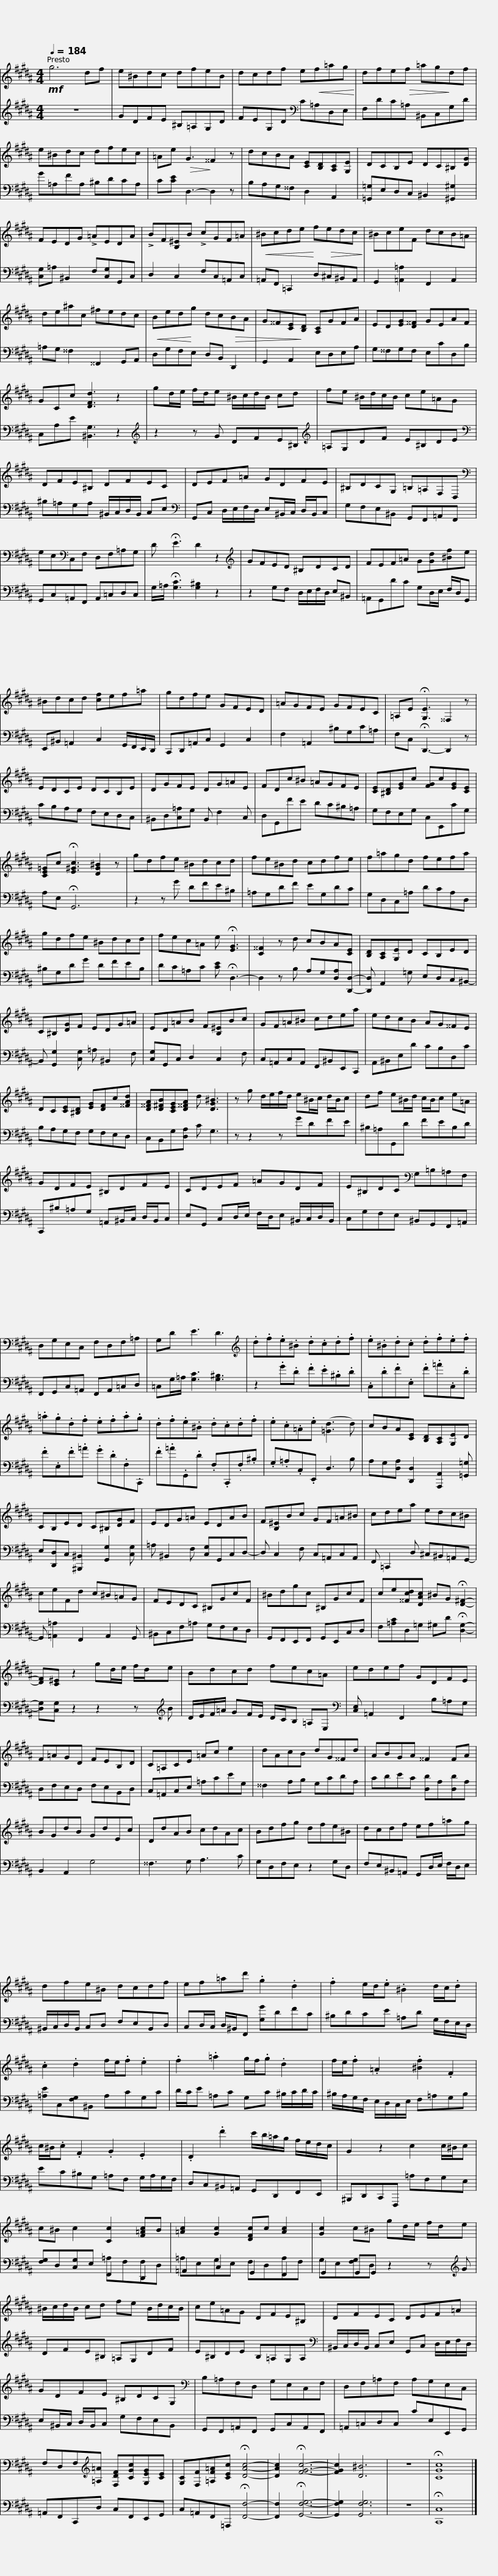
X:1
%%score { 1 | ( 2 3 ) }
L:1/8
Q:1/4=184
M:4/4
I:linebreak $
K:B
V:1 treble
V:2 treble
V:3 treble
V:1
!mf! g6 df | e^Bdc dfeB | dcdf e!<(!f=ag!<)! | dfe!>(!f =ag!>)!df |$ e^Bdc dfec | %5
 =Ae!>(! G3!>)! ^^F2 z | dcBA [CE][B,D][A,C][G,E] | DCB,E DC^B,[DG] |$ FEDG !>!=AEDA | !>!BF[B,^E]B !>!cGF=A | %10
!<(! ^Bcde!<)! f!>(!edc!>)! | ^BceF dcB=A |$ de!courtesy!^ac !courtesy!^fedc |!<(! Bed!<)!g dc!>(!BA | G^^F[CE]!>)![B,D] [A,C]GFA | %15
 ED[EG][D^^F] GEAF | GCc [DFd]3 z2 |$ gd/e/ f/d/e ^B/c/d/B/ cd | fe ^B/d/c/B/ ce=AG | DFE^B, DFEC |$ %20
 DEF=A GDFE | ^B,DCG, =B,=A,F,D, |[K:bass] G,E,[K:bass]C,F, D,F,=A,G, | D !fermata!E3 D2 z2 |$[K:treble] GFED ^B,DCD | %25
 FEF=A G[Gd][^Bf]e | ^Bdcd [cf]ef=a | gdfe GFED |$ =AGFE GFEC | =A,E !fermata![G,E]3 ^^F,2 z | %30
 EDCE DCB,E | DGFE DG=AE |$ FDc^B =AGFE | [CE][^B,D][EG]c [FG]c[EG][CE] | [CE=G]c !fermata![E^Gc]3 [DG^B]2 z | %35
 gdfe ^Bdcd |$ fe^Bd cdfe | f=agd fefa | gdfe ^Bdcd | fec=A e !fermata![EG]3 |$ %40
 [C^^F]2 z d cBA[CE] | [B,D][A,C][G,E]D CB,ED | C^B,[DG]F EDG=A | ED=AB F[B,^E]Bc |$ GF=A^B cdea | %45
 edcB AG^^FE | DC[CE][^B,D] [EG][DF]c[^^FAd] | [D^^FA][D^FB][CEG][D^^FA] d [DG^B]3 |$ z g d/e/f/d/ e^B/c/ d/B/c | df e^B/d/ c/B/c e=A | %50
 GDFE ^B,DFE |$ CDEF =AGDF | E^B,DC[K:bass] G,=B,=A,F, | D,G,E,C, F,D,F,=A, |$ G,D E3 D3 | %55
[K:treble] .d.f.e.^B .d.c.d.f | .e.^B.d.c .d.f.e.f | .=a.g.d.f .e.f.a.g |$ .d.f.e.^B .d.c.d.f | .e.c.=A.e ([=Gd]3 d) | %60
 cBA[CE] [B,D][A,C][G,E]D | CB,ED C^B,[DG]F |$ EDG=A EDAB | F[B,^E]Bc GF=A^B | cdea edc^B | %65
 ceFd c^B=AG |$ FEDC ^B,GcF | ^Bdgc ^B,GcF | ce[^^Fcd][DAc] ^BG !fermata![D^F]2- | [DF][C^E] z2 gd/e/ f/d/e |$ %70
 Bdcd fec=A | edef GDFE | F=AGD FEB,D |$ C=A,CE =Ac e2 | dAcB dG^^Fd | %75
 ABGA ^^F2 FA | BGdB GdEc |$ DdAB cdAc | Bdfg dfe^B | dcdf ef=ag | %80
 dfe^B dcdf |$ ef=ad' .g2 .d2 | .f2 e/d/.e .^B2 d/c/.d | .c2 .d2 f/e/.f .e2 |$ .f2 .=a2 g/f/.g .d2 | %85
 f/e/.f .=A2 .[^Bf]2 .F2 | c/^B/.c .F2 .G2 .E2 |$ .D2 .d'2 c'/b/=a/g/ f/e/d/c/ | G2 z2 c2 c/^B/c | c^B c2 [Cc]2 [F=Ac]B | %90
 [=Ac]2 [Gc]2 [DFc]c [Ac]2 |$ [Gc]2 c^B gd/e/ f/d/e | ^B/c/d/B/ cd fe B/d/c/B/ | ce=AG DFE^B, |$ DFEC DEF=A | %95
 GDFE ^B,DCG, |[K:bass] B,=A,F,D, G,E,C,F, | D,F,=A,F, A,G,E,C, |$ F,D,F,[K:treble][=A,=A] [F,DF][CGc][G,EG][CE] | [G,C][F,F][=A,F=A][CEc] !fermata![DAc]4- | %100
 [DAc]2 !fermata![FGc]6- | [FGc]2 [D^B]6 | z8 | !fermata![CGc]8 |] %104
V:2
 z8 | GDFE ^B,=A,G,D | FEG,D[K:bass] C=A,D,E, | F,DC=A, ^B,,C,G,D |$ G=A,FA, ^B,DCA, | %5
 C[CE] D,3- D,2 z | B,A,G,^^F, D,2 A,,2 | [=G,,=G,]E,D,C, ^B,,2 [^G,,^G,]2 |$ [C,G,]=A, ^B,,2 F,[C,G,]G,,C, | D,2 C,2 F,C,=A,,C, | %10
 =A,,F,, =C,,2 D,^C,^B,,A,, | G,,2 [=A,,=A,]2 F,,2 A,,2 |$ =A,G, ^^F,2 ^^F,,2 G,,A,, | D,G,F,E, D,B,, D,,2 | G,,2 A,,2 E,D,E,A, | %15
 G,^^F,G,F, E,CD,B, | C,A,E [^B,,G,]3 z2 |$[K:treble] z2 z G DFE^B, |[K:treble] =A,G,DF E^B,DE |[K:bass] ^B,=A,G,A, ^B,,/C,/D,/B,,/ C,E, |$ %20
[K:bass] G,,C, D,/E,/F,/D,/ E,^B,,/C,/ D,/B,,/C, | G,F,E,^B,, G,,F,,=A,,F,, | G,,C,=A,,F,, A,,=C,D,C, | G,/=A,/ !fermata![G,C]3 [G,^B,]2 z2 |$ z2 G,F, D,/E,/F,/D,/ E,^B,, | %25
 =A,,G,,DC G,D,/E,/ F,/D,/G,, | E,,^B,, =A,,2 C,2 G,,/F,,/E,,/D,,/ | C,,D,,=A,,C, G,,2 C,2 |$ F,2 =A,,2 ^B,G,C=A, | F,C, !fermata!D,,3- D,,2 z | %30
 CB,A,G, F,E,D,C, | ^B,,D,[C,=A,]G, B,, F,2 C, |$ D,G,,FE DC^B,=A, | G,F,E,G, C,E,,CG, | A,E, !fermata!G,,6 | %35
 z2 z G DFE^B, |$ =A,G,DF EG,DC | G,D,C,=A, DCA,D, | ^B,G,DG DFEB, | DC=A,C [CE] !fermata!D,3- |$ %40
 D,2 z B, A,G,[D,A,][D,,D,]- | [D,,D,] A,,2 =G, E,D,C,^B,,- | B,, [G,,G,]2 [C,G,] =A, ^B,,2 F, | [C,G,]G,,C, D,2 C,2 F, |$ C,=A,,C,A,, F,,^B,,E,,C,, | %45
 A,,^B,,E,D CB,D,C | B,A,G,F, G,F,E,D, | C,B,,G,[D,A,] C G,3 |$ z z2 z GDFE | ^B,=A,G,,D FEB,D | %50
 C,,^B,=A,G, =A,,^B,,/C,/ D,/B,,/C, |$ E,G,, C,D,/E,/ F,/D,/E, ^B,,/C,/D,/B,,/ | C,G,F,E, ^B,,G,,F,,=A,, | F,,G,,C,=A,, F,,A,,=C,D, |$ =C,G,/=A,/ [G,C]3 [G,^B,]3 | %55
 z2 .G.D .F.E.^B,.D | .C,.D.F.E, .F.=A.C,.D | .F.E,.F.=A .G.D.F,.C,, |$ .F.=A.G,,.D .F,.C,,.F,.^B, | .G,.=A,.C,.E,, D,3 B, | %60
 A,G,[D,A,] [D,,D,]2 [A,,,A,,]2 [=G,,=G,] | E,[D,,D,]C, [^B,,,^B,,]2 [G,,G,]2 [C,G,] |$ =A, ^B,,2 F, [C,G,]G,,C,D,- | D, C,2 F, C,=A,,C,A,, | F,, =C,,2 D, ^C,^B,,=A,,G,,- | %65
 G,, [=A,,=A,]2 F,,2 A,,2 G,, |$ ^B,,C,F,=A, G,F,E,D, | G,,F,,E,,F,, G,,E,,C,D, | F,[=A,C]D,=G, ^G,D !fermata![D,G,]2- | [D,G,][C,G,] z2 z2 z[K:treble] B |$ %70
 D/E/F/=A/ GF/E/ D/C/B, =A,E, |[K:bass] [C,E,] =A,,2 F,,2 B,=A,G, | D,F,E,D, F,E,B,,D, |$ C,=A,,C,E, =A,CEG, | ^^F,2 A,B, G,CDA, | %75
 CDEC [D,D]A,[D,D]A, | B,,2 A,,2 G,4 |$ ^^F,3 G, A,3 C | G,D,F,E, z2 G,D, | F,E,^B,,=A,, G,,D,/E,/ F,/D,/E, | %80
 ^B,,/C,/D,/B,,/ C,D, F,E,B,,D, |$ C,D,/C,/ D,/^B,,/F,, [G,G]DFC | ^B,DCE =A,D G,/F,/E,/D,/ | [=A,E]C,[F,G,]^B,, A,CG,C |$ D/C/E =A,C G,C ^B,/C/D/C/ | %85
 ^B,/A,/G,/F,/ E,/D,/C,/E,/ F,=A,G,B, | EC^B,G, =A,F, G,/A,/G,/F,/ |$ D,C,^B,,=A,, G,,D,,F,,E,, | ^B,,,D,,C,,F,,, =A,F,G,E, | [F,G,]D,[C,G,]E, F,,2 D,,2 | %90
 =A,,2 C,2 G,,2 F,,2 |$ G,,2 G,,G,, z2 z[K:treble] G | DFE^B, =A,G,DF | E^B,DE B,=A,G,A, |$[K:bass] ^B,,/C,/D,/B,,/ C,E, G,,C, D,/E,/F,/D,/ | %95
 E,^B,,/C,/ D,/B,,/C, G,F,E,B,, | G,,F,,=A,,F,, G,,C,A,,F,, | =A,,=C,D,C, CE,E,,G,, |$ =A,,F,,C,,D, C,F,,E,,G,, | C,=A,,F,,=A,,, !fermata![F,,F,]4- | %100
 [F,,F,]2 !fermata![G,,F,G,]6- | [G,,F,G,]2 [G,,F,G,]6 | z8 | !fermata![C,,C,]8 |] %104
V:3
 x8 | x8 | x4[K:bass] x4 | x8 |$ x8 | %5
 x8 | x8 | x8 |$ x8 | x8 | %10
 x8 | x8 |$ x8 | x8 | x8 | %15
 x8 | x8 |$[K:treble] x8 |[K:treble] x8 |[K:bass] x8 |$ %20
[K:bass] x8 | x8 | x8 | x8 |$ x8 | %25
 x8 | x8 | x8 |$ x8 | x8 | %30
 x8 | x8 |$ x8 | x8 | x8 | %35
 x8 |$ x8 | x8 | x8 | x8 |$ %40
 x8 | x8 | x8 | x8 |$ x8 | %45
 x8 | x8 | x8 |$ x8 | x8 | %50
 x8 |$ x8 | x8 | x8 |$ x8 | %55
 x8 | x8 | x8 |$ x8 | x8 | %60
 x8 | x8 |$ x8 | x8 | x8 | %65
 x8 |$ x8 | x8 | x8 | x13/2[K:treble] x3/2 |$ %70
 x8 |[K:bass] x8 | x8 |$ x8 | x8 | %75
 x8 | x8 |$ x8 | x8 | x8 | %80
 x8 |$ x8 | x8 | x8 |$ x8 | %85
 x8 | x8 |$ x8 | x8 | x4 =A,F,F,D, | %90
 =A,E,G,E, F,D,A,F, |$ G,E,[F,G,]D, x5/2[K:treble] x3/2 | x8 | x8 |$[K:bass] x8 | %95
 x8 | x8 | x8 |$ x8 | x8 | %100
 x8 | x8 | x8 | x8 |] %104
